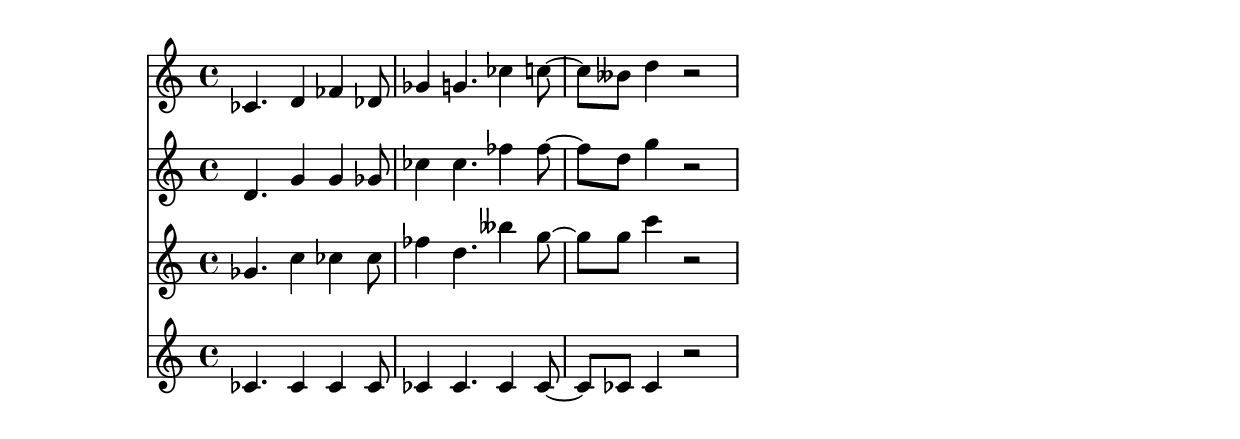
% 2017-09-23 11:35

\version "2.19.54"
\language "english"

\header {}

\layout {}

\paper {}

\score {
    <<
        {
            {
                cf'4.
                d'4
                ff'4
                df'8
                gf'4
                g'4.
                cf''4
                c''8 ~
                c''8 [
                bff'8 ]
                d''4
                r2
            }
        }
        {
            {
                d'4.
                g'4
                g'4
                gf'8
                cf''4
                cf''4.
                ff''4
                ff''8 ~
                ff''8 [
                d''8 ]
                g''4
                r2
            }
        }
        {
            {
                gf'4.
                c''4
                cf''4
                cf''8
                ff''4
                d''4.
                bff''4
                g''8 ~
                g''8 [
                g''8 ]
                c'''4
                r2
            }
        }
        {
            {
                cf'4.
                cf'4
                cf'4
                cf'8
                cf'4
                cf'4.
                cf'4
                cf'8 ~
                cf'8 [
                cf'8 ]
                cf'4
                r2
            }
        }
    >>
}